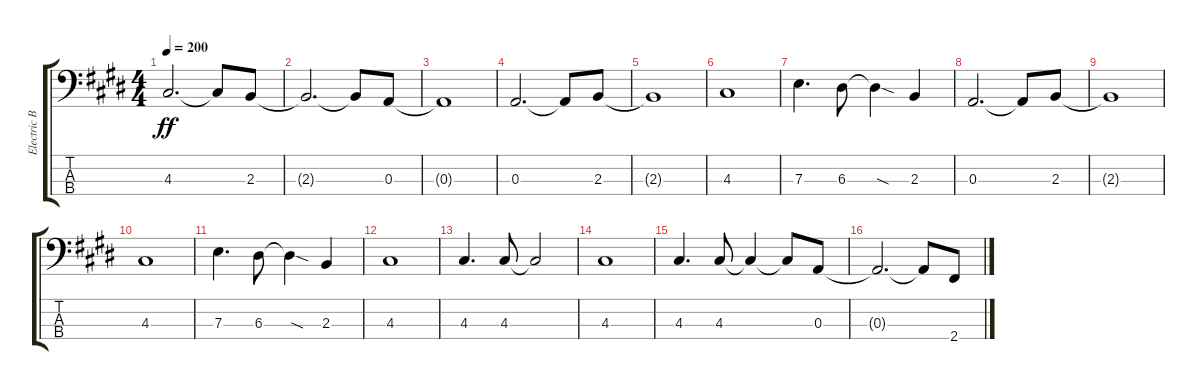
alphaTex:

\track ("Electric Bass" "Electric B") {instrument electricbassfinger}
\staff {score tabs}
\tuning (G2 D2 A1 E1) {hide}
\ts (4 4)
\tempo 200
\clef f4
\ks c#minor
4.3{t}.2{d dy ff} 4.3{t}.8 2.3.8 |
2.3{t}.2{d} 2.3{t}.8 0.3.8 |
0.3{t}.1 |
0.3.2{d} 0.3{t}.8 2.3.8 |
2.3{t}.1 |
4.3.1 |
7.3.4{d} 6.3.8 6.3{sod t}.4 2.3.4 |
0.3.2{d} 0.3{t}.8 2.3.8 |
2.3{t}.1 |
4.3.1 |
7.3.4{d} 6.3.8 6.3{sod t}.4 2.3.4 |
4.3.1 |
4.3.4{d} 4.3.8 4.3{t}.2 |
4.3.1 |
4.3.4{d} 4.3.8 4.3{t}.4 4.3{t}.8 0.3.8 |
0.3{t}.2{d} 0.3{t}.8 2.4.8
